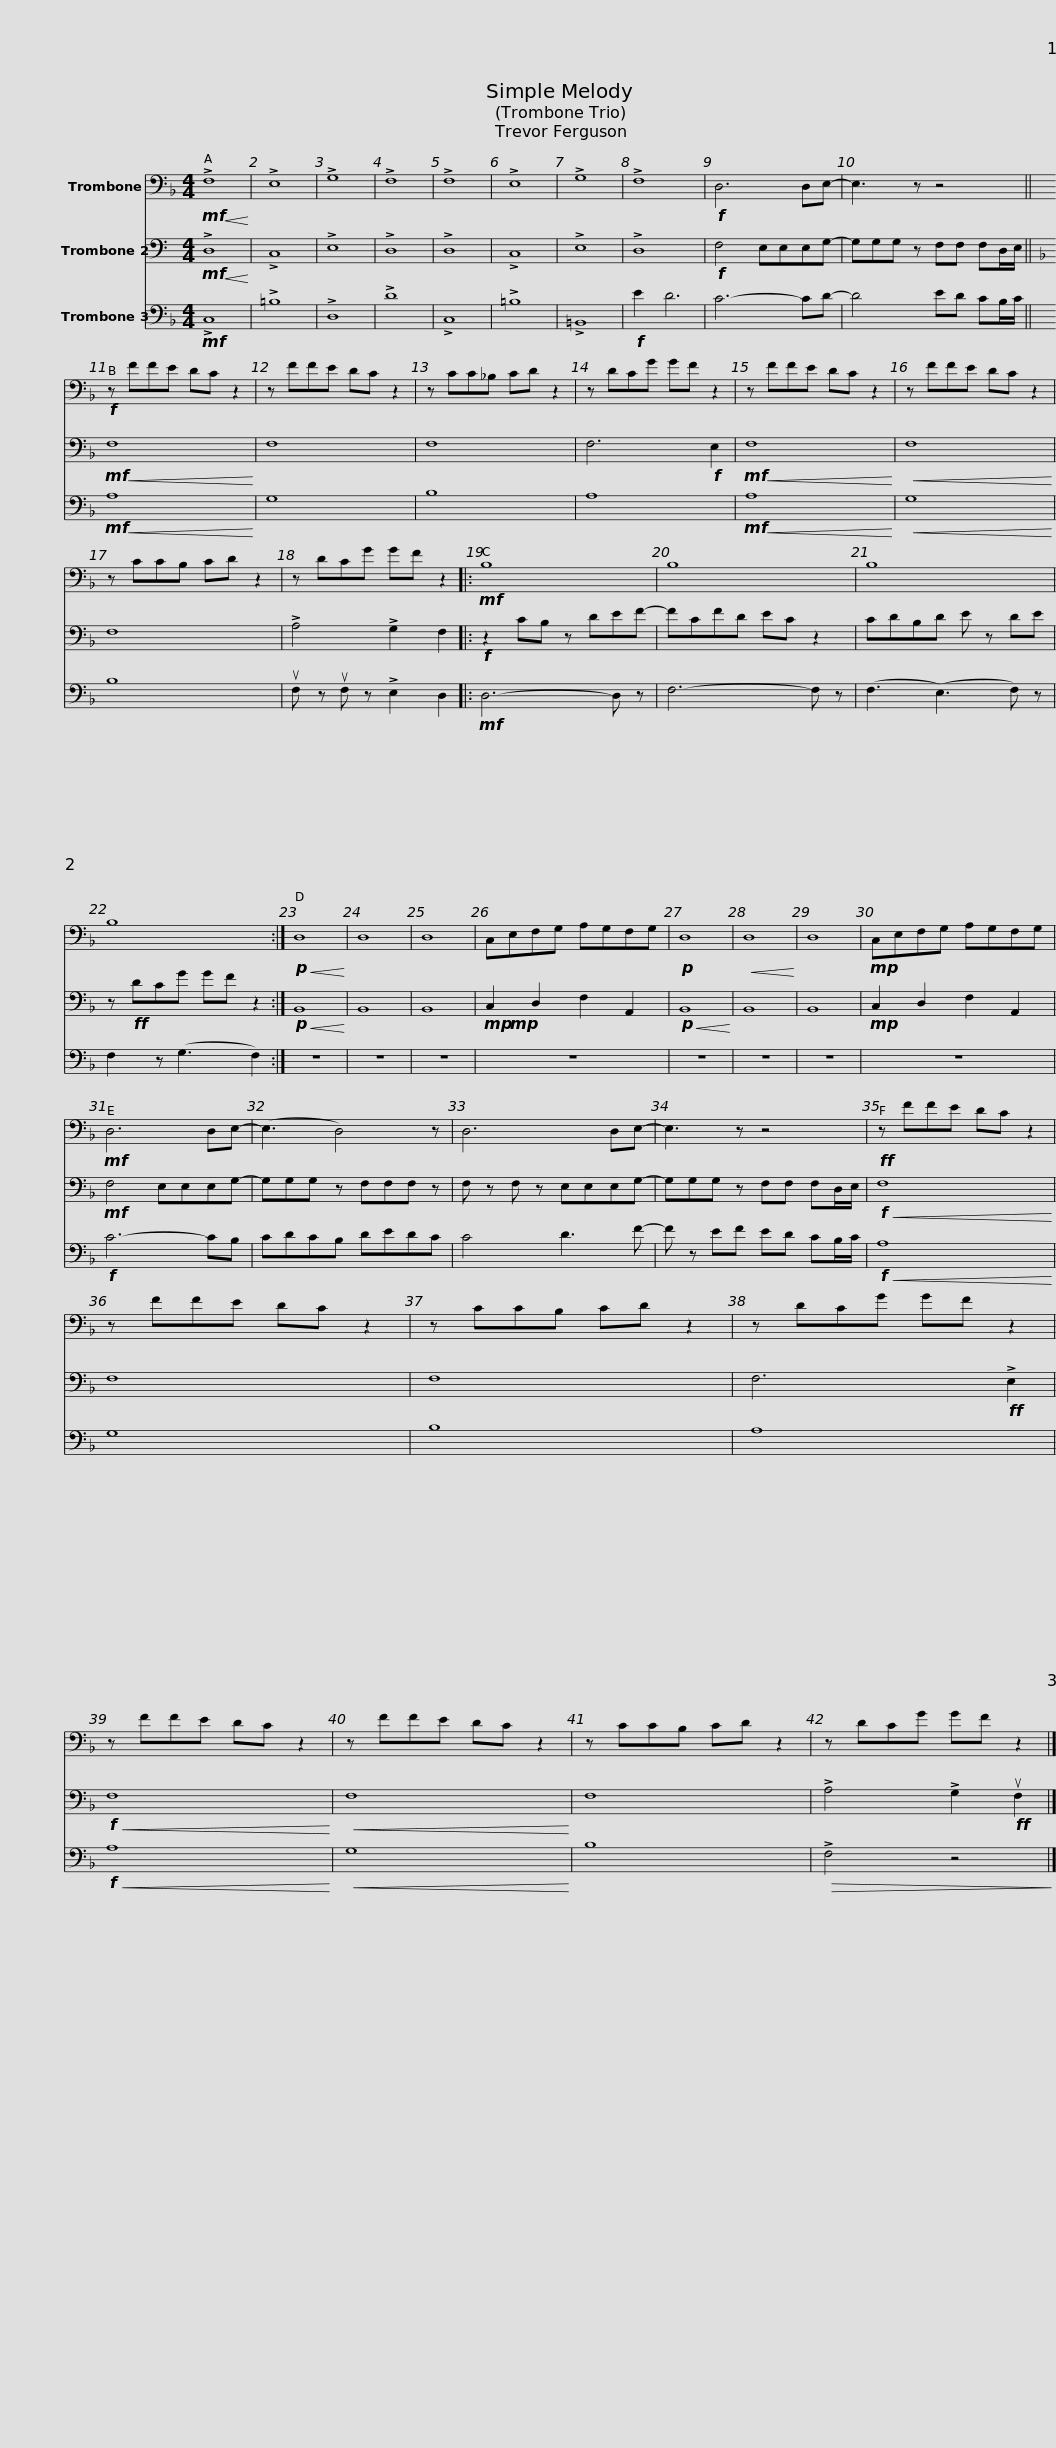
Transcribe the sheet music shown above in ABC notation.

X:1
%%score 1 2 3
L:1/8
M:4/4
I:linebreak $
K:F
V:1 bass
V:2 bass
V:3 bass
V:1
!mf!!<(! !>!F,8!<)! | !>!E,8 | !>!G,8 | !>!F,8 | !>!F,8 | %5
 !>!E,8 | !>!G,8 | !>!F,8 |!f! D,6 D,E,- | E,3 z z4 ||$ %10
[K:F]!f! z FFE DC z2 | z FFE DC z2 | z CC_B, CD z2 | z DCG GF z2 |$ z FFE DC z2 | %15
 z FFE DC z2 | z CCB, CD z2 | z DCG GF z2 |:$!mf! B,8 | B,8 | %20
 B,8 | B,8 :|!p!!<(! D,8!<)! |$ D,8 | D,8 | %25
 C,E,F,G, A,G,F,G, |!p! D,8 |!<(! D,8!<)! | D,8 |!mp! C,E,F,G, A,G,F,G, | %30
!mf! D,6 D,E,- |$ (E,3 D,4) z | D,6 D,E,- | E,3 z z4 |!ff! z FFE DC z2 |$ %35
 z FFE DC z2 | z CCB, CD z2 | z DCG GF z2 | z FFE DC z2 |$ z FFE DC z2 | %40
 z CCB, CD z2 | z DCG GF z2 |] %42
V:2
[K:C]!mf!!<(! !>!D,8!<)! | !>!C,8 | !>!E,8 | !>!D,8 | !>!D,8 | %5
 !>!C,8 | !>!E,8 | !>!D,8 |!f! F,4 E,E,E,G,- | G,G,G, z F,F, F,D,/E,/ ||$ %10
[K:F]!mf!!<(! F,8!<)! | F,8 | F,8 | F,6!f! E,2 |$!mf!!<(! F,8!<)! | %15
!<(! F,8!<)! | F,8 | !>!A,4 !>!G,2 F,2 |:$!f! z2 CB, z DEF- | FCFD EC z2 | %20
 CDB,D E z DE | z!ff! DCG GF z2 :|!p!!<(! B,,8!<)! |$ B,,8 | B,,8 | %25
!mp!!mp! C,2 D,2 F,2 A,,2 |!p!!<(! B,,8!<)! | B,,8 | B,,8 |!mp! C,2 D,2 F,2 A,,2 | %30
!mf! F,4 E,E,E,G,- |$ G,G,G, z F,F,F, z | F, z F, z E,E,E,G,- | G,G,G, z F,F, F,D,/E,/ |!f!!<(! F,8!<)! |$ %35
 F,8 | F,8 | F,6!ff! !>!E,2 |!f!!<(! F,8!<)! |$!<(! F,8!<)! | %40
 F,8 | !>!A,4 !>!G,2!ff! uF,2 |] %42
V:3
!mf! !>!C,8 | !>!=B,8 | !>!D,8 | !>!D8 | !>!C,8 | %5
 !>!=B,8 | !>!=B,,8 |!f! E2 D6 | C6- CD- | D4 ED CB,/C/ ||$ %10
[K:F]!mf!!<(! A,8!<)! | G,8 | B,8 | A,8 |$!mf!!<(! A,8!<)! | %15
!<(! G,8!<)! | B,8 | uF, z uF, z !>!E,2 D,2 |:$!mf! D,6- D, z | F,6- F, z | %20
 (F,3 (E,3) F,) z | F,2 z (G,3 F,2) :| z8 |$ z8 | z8 | %25
 z8 | z8 | z8 | z8 | z8 | %30
!f! C6- CB, |$ CDCB, DEDC | C4 D3 F- | F z EF ED CB,/C/ |!f!!<(! A,8!<)! |$ %35
 G,8 | B,8 | A,8 |!f!!<(! A,8!<)! |$!<(! G,8!<)! | %40
 B,8 |!>(! !>!F,4 z4!>)! |] %42
